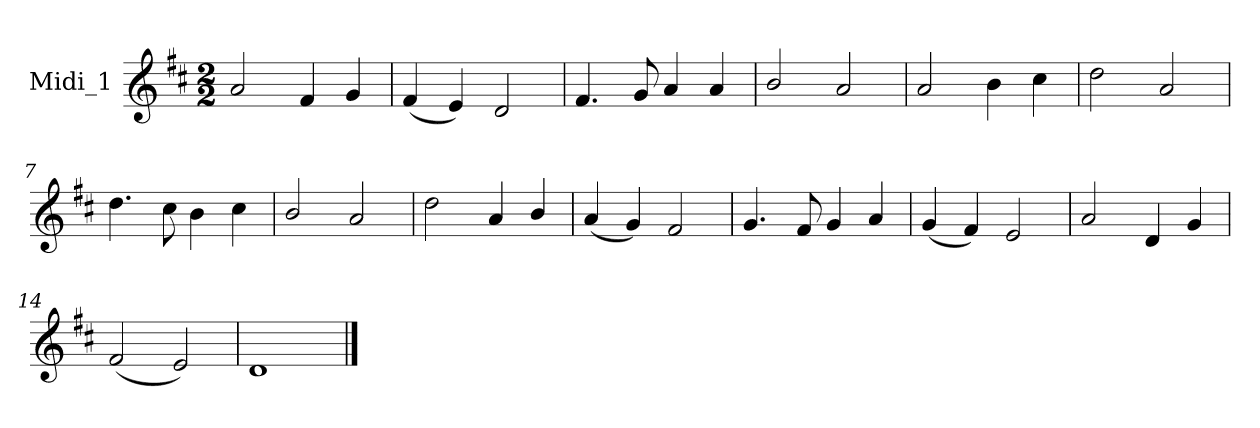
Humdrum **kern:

**kern
*part1
*staff1
*I"Midi_1
*clefG2
*k[f#c#]
*D:
*M2/2
=1
2a
4f#
4g
=2
(<4f#
4e)
2d
=3
4.f#
8g
4a
4a
=4
2b/
2a
=5
2a
4b
4cc#
!!LO:LB:g=z
=6
2dd
2a
=7
4.dd
8cc#
4b
4cc#
=8
2b/
2a
=9
2dd
4a
4b/
=10
(<4a
4g)
2f#
!!LO:LB:g=z
=11
4.g
8f#
4g
4a
=12
(<4g
4f#)
2e
=13
2a
4d
4g
=14
(<2f#
2e)
=15
1d
==
*-
